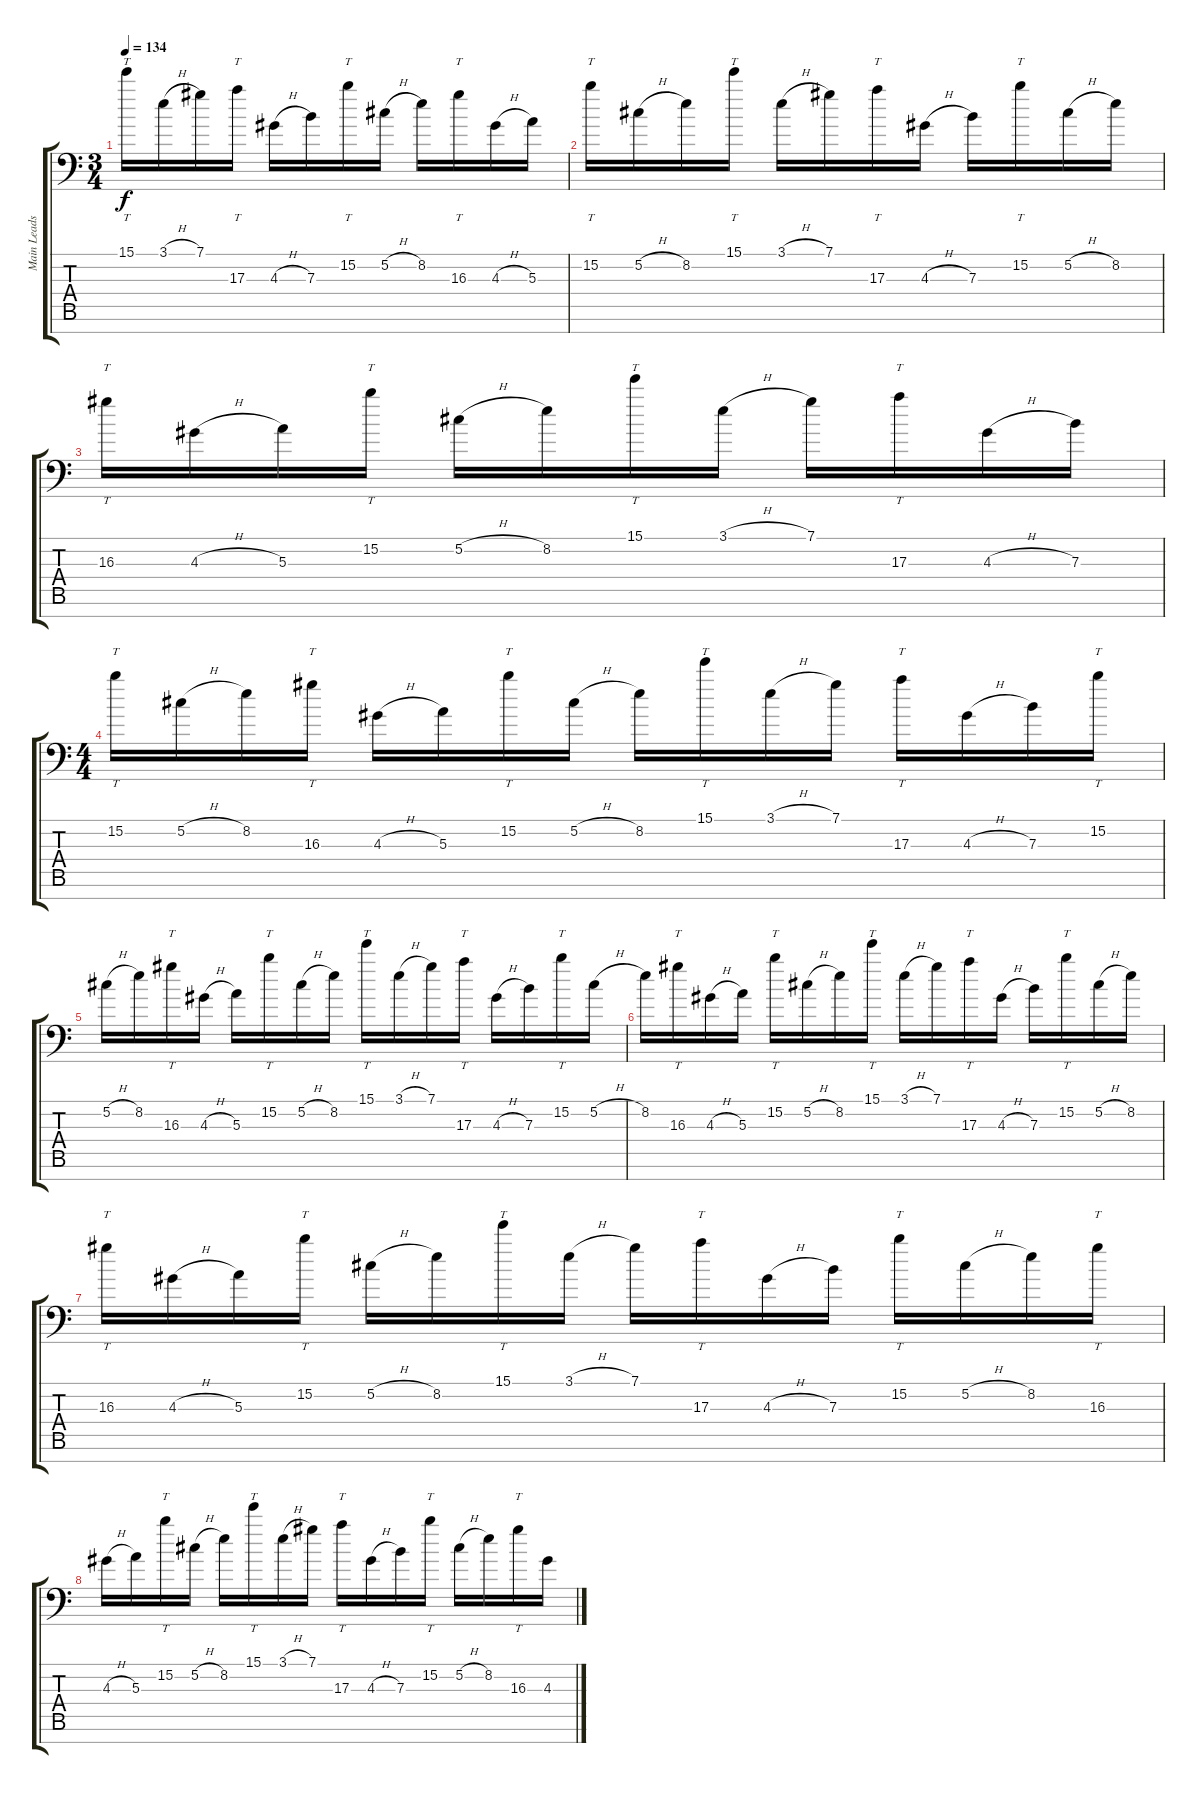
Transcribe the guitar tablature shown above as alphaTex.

\track ("Main Leads" "Main Leads") {instrument distortionguitar}
\staff {score tabs}
\tuning (Db4 Ab3 E3 B2 Gb2 Db2 Gb1) {hide}
\ts (3 4)
\tempo 134
\clef f4
\ks c
15.1.16{tt dy f} 3.1{h}.16 7.1.16 17.3.16{tt} 4.3{h}.16 7.3.16 15.2.16{tt} 5.2{h}.16 8.2.16 16.3.16{tt} 4.3{h}.16 5.3.16 |
15.2.16{tt} 5.2{h}.16 8.2.16 15.1.16{tt} 3.1{h}.16 7.1.16 17.3.16{tt} 4.3{h}.16 7.3.16 15.2.16{tt} 5.2{h}.16 8.2.16 |
16.3.16{tt} 4.3{h}.16 5.3.16 15.2.16{tt} 5.2{h}.16 8.2.16 15.1.16{tt} 3.1{h}.16 7.1.16 17.3.16{tt} 4.3{h}.16 7.3.16 |
\ts (4 4)
15.2.16{tt} 5.2{h}.16 8.2.16 16.3.16{tt} 4.3{h}.16 5.3.16 15.2.16{tt} 5.2{h}.16 8.2.16 15.1.16{tt} 3.1{h}.16 7.1.16 17.3.16{tt} 4.3{h}.16 7.3.16 15.2.16{tt} |
5.2{h}.16 8.2.16 16.3.16{tt} 4.3{h}.16 5.3.16 15.2.16{tt} 5.2{h}.16 8.2.16 15.1.16{tt} 3.1{h}.16 7.1.16 17.3.16{tt} 4.3{h}.16 7.3.16 15.2.16{tt} 5.2{h}.16 |
8.2.16 16.3.16{tt} 4.3{h}.16 5.3.16 15.2.16{tt} 5.2{h}.16 8.2.16 15.1.16{tt} 3.1{h}.16 7.1.16 17.3.16{tt} 4.3{h}.16 7.3.16 15.2.16{tt} 5.2{h}.16 8.2.16 |
16.3.16{tt} 4.3{h}.16 5.3.16 15.2.16{tt} 5.2{h}.16 8.2.16 15.1.16{tt} 3.1{h}.16 7.1.16 17.3.16{tt} 4.3{h}.16 7.3.16 15.2.16{tt} 5.2{h}.16 8.2.16 16.3.16{tt} |
4.3{h}.16 5.3.16 15.2.16{tt} 5.2{h}.16 8.2.16 15.1.16{tt} 3.1{h}.16 7.1.16 17.3.16{tt} 4.3{h}.16 7.3.16 15.2.16{tt} 5.2{h}.16 8.2.16 16.3.16{tt} 4.3{h}.16
